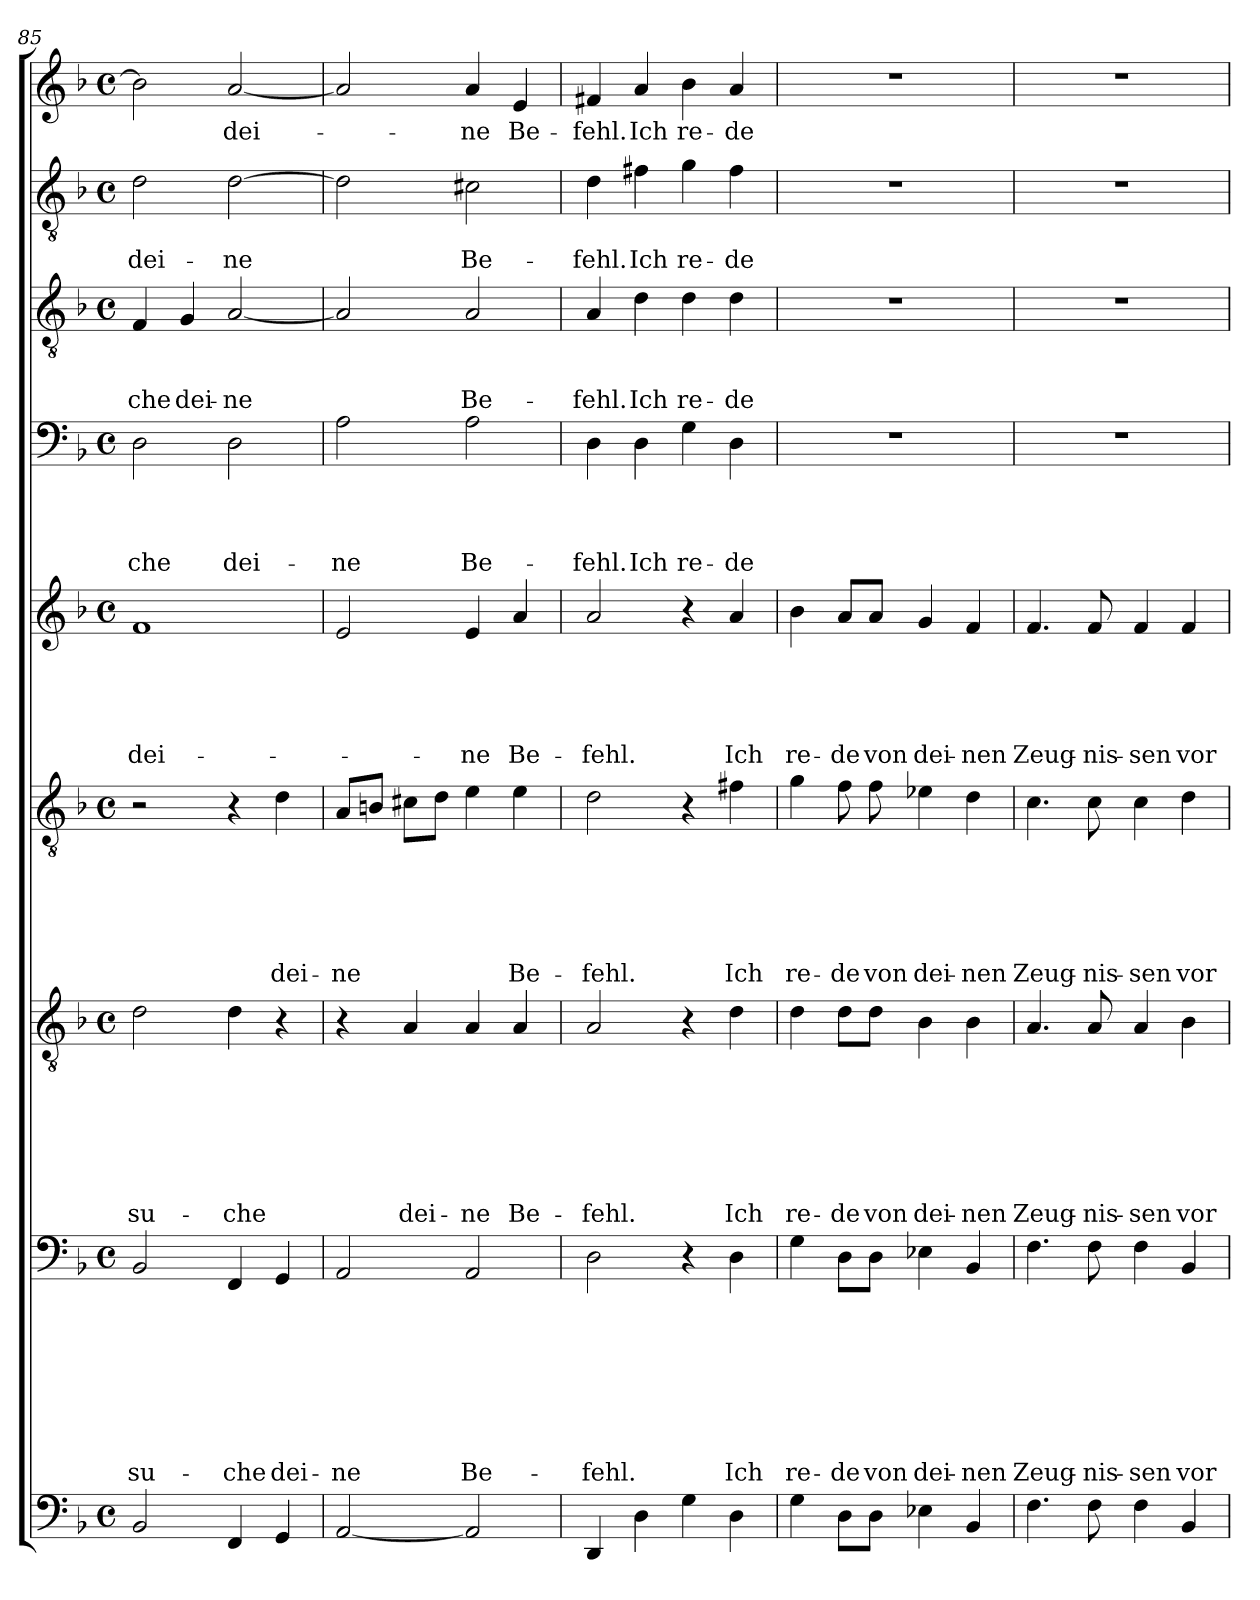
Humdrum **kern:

**kern	**kern	**text	**text	**text	**text	**text	**text	**text	**text	**kern	**text	**text	**text	**text	**text	**text	**text	**kern	**text	**text	**text	**text	**text	**text	**kern	**text	**text	**text	**text	**text	**kern	**text	**text	**text	**text	**kern	**text	**text	**text	**kern	**text	**text	**kern	**text
*part9	*part8	*part8	*part8	*part8	*part8	*part8	*part8	*part8	*part8	*part7	*part7	*part7	*part7	*part7	*part7	*part7	*part7	*part6	*part6	*part6	*part6	*part6	*part6	*part6	*part5	*part5	*part5	*part5	*part5	*part5	*part4	*part4	*part4	*part4	*part4	*part3	*part3	*part3	*part3	*part2	*part2	*part2	*part1	*part1
*staff9	*staff8	*staff8	*staff8	*staff8	*staff8	*staff8	*staff8	*staff8	*staff8	*staff7	*staff7	*staff7	*staff7	*staff7	*staff7	*staff7	*staff7	*staff6	*staff6	*staff6	*staff6	*staff6	*staff6	*staff6	*staff5	*staff5	*staff5	*staff5	*staff5	*staff5	*staff4	*staff4	*staff4	*staff4	*staff4	*staff3	*staff3	*staff3	*staff3	*staff2	*staff2	*staff2	*staff1	*staff1
*clefF4	*clefF4	*	*	*	*	*	*	*	*	*clefGv2	*	*	*	*	*	*	*	*clefGv2	*	*	*	*	*	*	*clefG2	*	*	*	*	*	*clefF4	*	*	*	*	*clefGv2	*	*	*	*clefGv2	*	*	*clefG2	*
*k[b-]	*k[b-]	*	*	*	*	*	*	*	*	*k[b-]	*	*	*	*	*	*	*	*k[b-]	*	*	*	*	*	*	*k[b-]	*	*	*	*	*	*k[b-]	*	*	*	*	*k[b-]	*	*	*	*k[b-]	*	*	*k[b-]	*
*F:	*F:	*	*	*	*	*	*	*	*	*F:	*	*	*	*	*	*	*	*F:	*	*	*	*	*	*	*F:	*	*	*	*	*	*F:	*	*	*	*	*F:	*	*	*	*F:	*	*	*F:	*
*M4/4	*M4/4	*	*	*	*	*	*	*	*	*M4/4	*	*	*	*	*	*	*	*M4/4	*	*	*	*	*	*	*M4/4	*	*	*	*	*	*M4/4	*	*	*	*	*M4/4	*	*	*	*M4/4	*	*	*M4/4	*
*met(c)	*met(c)	*	*	*	*	*	*	*	*	*met(c)	*	*	*	*	*	*	*	*met(c)	*	*	*	*	*	*	*met(c)	*	*	*	*	*	*met(c)	*	*	*	*	*met(c)	*	*	*	*met(c)	*	*	*met(c)	*
=85	=85	=85	=85	=85	=85	=85	=85	=85	=85	=85	=85	=85	=85	=85	=85	=85	=85	=85	=85	=85	=85	=85	=85	=85	=85	=85	=85	=85	=85	=85	=85	=85	=85	=85	=85	=85	=85	=85	=85	=85	=85	=85	=85	=85
!	!	!	!	!	!	!	!	!	!LO:LY:b	!	!	!	!	!	!	!	!LO:LY:b	!	!	!	!	!	!	!	!	!	!	!	!	!LO:LY:b	!	!	!	!	!LO:LY:b	!	!	!	!LO:LY:b	!	!	!LO:LY:b	!	!
2BB-/	2BB-/	.	.	.	.	.	.	.	su-	2d\	.	.	.	.	.	.	su-	2r	.	.	.	.	.	.	1f	.	.	.	.	dei-	2D\	.	.	.	-che	4F/	.	.	-che	2d\	.	dei-	2b-\]	.
!	!	!	!	!	!	!	!	!	!	!	!	!	!	!	!	!	!	!	!	!	!	!	!	!	!	!	!	!	!	!	!	!	!	!	!	!	!	!	!LO:LY:b	!	!	!	!	!
.	.	.	.	.	.	.	.	.	.	.	.	.	.	.	.	.	.	.	.	.	.	.	.	.	.	.	.	.	.	.	.	.	.	.	.	4G/	.	.	dei-	.	.	.	.	.
!	!	!	!	!	!	!	!	!	!LO:LY:b	!	!	!	!	!	!	!	!LO:LY:b	!	!	!	!	!	!	!	!	!	!	!	!	!	!	!	!	!	!LO:LY:b	!	!	!	!LO:LY:b	!	!	!LO:LY:b	!	!LO:LY:b
4FF/	4FF/	.	.	.	.	.	.	.	-che	4d\	.	.	.	.	.	.	-che	4r	.	.	.	.	.	.	.	.	.	.	.	.	2D\	.	.	.	dei-	[2A/	.	.	-ne	[2d\	.	-ne	[2a/	dei-
!	!	!	!	!	!	!	!	!	!LO:LY:b	!	!	!	!	!	!	!	!	!	!	!	!	!	!	!LO:LY:b	!	!	!	!	!	!	!	!	!	!	!	!	!	!	!	!	!	!	!	!
4GG/	4GG/	.	.	.	.	.	.	.	dei-	4r	.	.	.	.	.	.	.	4d\	.	.	.	.	.	dei-	.	.	.	.	.	.	.	.	.	.	.	.	.	.	.	.	.	.	.	.
!!LO:PB:g=z
=86	=86	=86	=86	=86	=86	=86	=86	=86	=86	=86	=86	=86	=86	=86	=86	=86	=86	=86	=86	=86	=86	=86	=86	=86	=86	=86	=86	=86	=86	=86	=86	=86	=86	=86	=86	=86	=86	=86	=86	=86	=86	=86	=86	=86
!	!	!	!	!	!	!	!	!	!LO:LY:b	!	!	!	!	!	!	!	!	!	!	!	!	!	!	!LO:LY:b	!	!	!	!	!	!	!	!	!	!	!LO:LY:b	!	!	!	!	!	!	!	!	!
[2AA/	2AA/	.	.	.	.	.	.	.	-ne	4r	.	.	.	.	.	.	.	8A/L	.	.	.	.	.	-ne	2e/	.	.	.	.	.	2A\	.	.	.	-ne	2A/]	.	.	.	2d\]	.	.	2a/]	.
.	.	.	.	.	.	.	.	.	.	.	.	.	.	.	.	.	.	8Bn/J	.	.	.	.	.	.	.	.	.	.	.	.	.	.	.	.	.	.	.	.	.	.	.	.	.	.
!	!	!	!	!	!	!	!	!	!	!	!	!	!	!	!	!	!LO:LY:b	!	!	!	!	!	!	!	!	!	!	!	!	!	!	!	!	!	!	!	!	!	!	!	!	!	!	!
.	.	.	.	.	.	.	.	.	.	4A/	.	.	.	.	.	.	dei-	8c#X\L	.	.	.	.	.	.	.	.	.	.	.	.	.	.	.	.	.	.	.	.	.	.	.	.	.	.
.	.	.	.	.	.	.	.	.	.	.	.	.	.	.	.	.	.	8d\J	.	.	.	.	.	.	.	.	.	.	.	.	.	.	.	.	.	.	.	.	.	.	.	.	.	.
!	!	!	!	!	!	!	!	!	!LO:LY:b	!	!	!	!	!	!	!	!LO:LY:b	!	!	!	!	!	!	!	!	!	!	!	!	!LO:LY:b	!	!	!	!	!LO:LY:b	!	!	!	!LO:LY:b	!	!	!LO:LY:b	!	!LO:LY:b
2AA/]	2AA/	.	.	.	.	.	.	.	Be-	4A/	.	.	.	.	.	.	-ne	4e\	.	.	.	.	.	.	4e/	.	.	.	.	-ne	2A\	.	.	.	Be-	2A/	.	.	Be-	2c#X\	.	Be-	4a/	-ne
!	!	!	!	!	!	!	!	!	!	!	!	!	!	!	!	!	!LO:LY:b	!	!	!	!	!	!	!LO:LY:b	!	!	!	!	!	!LO:LY:b	!	!	!	!	!	!	!	!	!	!	!	!	!	!LO:LY:b
.	.	.	.	.	.	.	.	.	.	4A/	.	.	.	.	.	.	Be-	4e\	.	.	.	.	.	Be-	4a/	.	.	.	.	Be-	.	.	.	.	.	.	.	.	.	.	.	.	4e/	Be-
=87	=87	=87	=87	=87	=87	=87	=87	=87	=87	=87	=87	=87	=87	=87	=87	=87	=87	=87	=87	=87	=87	=87	=87	=87	=87	=87	=87	=87	=87	=87	=87	=87	=87	=87	=87	=87	=87	=87	=87	=87	=87	=87	=87	=87
!	!	!	!	!	!	!	!	!	!LO:LY:b	!	!	!	!	!	!	!	!LO:LY:b	!	!	!	!	!	!	!LO:LY:b	!	!	!	!	!	!LO:LY:b	!	!	!	!	!LO:LY:b	!	!	!	!LO:LY:b	!	!	!LO:LY:b	!	!LO:LY:b
4DD/	2D\	.	.	.	.	.	.	.	-fehl.	2A/	.	.	.	.	.	.	-fehl.	2d\	.	.	.	.	.	-fehl.	2a/	.	.	.	.	-fehl.	4D\	.	.	.	-fehl.	4A/	.	.	-fehl.	4d\	.	-fehl.	4f#X/	-fehl.
!	!	!	!	!	!	!	!	!	!	!	!	!	!	!	!	!	!	!	!	!	!	!	!	!	!	!	!	!	!	!	!	!	!	!	!LO:LY:b	!	!	!	!LO:LY:b	!	!	!LO:LY:b	!	!LO:LY:b
4D\	.	.	.	.	.	.	.	.	.	.	.	.	.	.	.	.	.	.	.	.	.	.	.	.	.	.	.	.	.	.	4D\	.	.	.	Ich	4d\	.	.	Ich	4f#X\	.	Ich	4a/	Ich
!	!	!	!	!	!	!	!	!	!	!	!	!	!	!	!	!	!	!	!	!	!	!	!	!	!	!	!	!	!	!	!	!	!	!	!LO:LY:b	!	!	!	!LO:LY:b	!	!	!LO:LY:b	!	!LO:LY:b
4G\	4r	.	.	.	.	.	.	.	.	4r	.	.	.	.	.	.	.	4r	.	.	.	.	.	.	4r	.	.	.	.	.	4G\	.	.	.	re-	4d\	.	.	re-	4g\	.	re-	4b-\	re-
!	!	!	!	!	!	!	!	!	!LO:LY:b	!	!	!	!	!	!	!	!LO:LY:b	!	!	!	!	!	!	!LO:LY:b	!	!	!	!	!	!LO:LY:b	!	!	!	!	!LO:LY:b	!	!	!	!LO:LY:b	!	!	!LO:LY:b	!	!LO:LY:b
4D\	4D\	.	.	.	.	.	.	.	Ich	4d\	.	.	.	.	.	.	Ich	4f#X\	.	.	.	.	.	Ich	4a/	.	.	.	.	Ich	4D\	.	.	.	-de	4d\	.	.	-de	4f#\	.	-de	4a/	-de
=88	=88	=88	=88	=88	=88	=88	=88	=88	=88	=88	=88	=88	=88	=88	=88	=88	=88	=88	=88	=88	=88	=88	=88	=88	=88	=88	=88	=88	=88	=88	=88	=88	=88	=88	=88	=88	=88	=88	=88	=88	=88	=88	=88	=88
!	!	!	!	!	!	!	!	!	!LO:LY:b	!	!	!	!	!	!	!	!LO:LY:b	!	!	!	!	!	!	!LO:LY:b	!	!	!	!	!	!LO:LY:b	!	!	!	!	!	!	!	!	!	!	!	!	!	!
4G\	4G\	.	.	.	.	.	.	.	re-	4d\	.	.	.	.	.	.	re-	4g\	.	.	.	.	.	re-	4b-\	.	.	.	.	re-	1r	.	.	.	.	1r	.	.	.	1r	.	.	1r	.
!	!	!	!	!	!	!	!	!	!LO:LY:b	!	!	!	!	!	!	!	!LO:LY:b	!	!	!	!	!	!	!LO:LY:b	!	!	!	!	!	!LO:LY:b	!	!	!	!	!	!	!	!	!	!	!	!	!	!
8D\L	8D\L	.	.	.	.	.	.	.	-de	8d\L	.	.	.	.	.	.	-de	8f\	.	.	.	.	.	-de	8a/L	.	.	.	.	-de	.	.	.	.	.	.	.	.	.	.	.	.	.	.
!	!	!	!	!	!	!	!	!	!LO:LY:b	!	!	!	!	!	!	!	!LO:LY:b	!	!	!	!	!	!	!LO:LY:b	!	!	!	!	!	!LO:LY:b	!	!	!	!	!	!	!	!	!	!	!	!	!	!
8D\J	8D\J	.	.	.	.	.	.	.	von	8d\J	.	.	.	.	.	.	von	8f\	.	.	.	.	.	von	8a/J	.	.	.	.	von	.	.	.	.	.	.	.	.	.	.	.	.	.	.
!	!	!	!	!	!	!	!	!	!LO:LY:b	!	!	!	!	!	!	!	!LO:LY:b	!	!	!	!	!	!	!LO:LY:b	!	!	!	!	!	!LO:LY:b	!	!	!	!	!	!	!	!	!	!	!	!	!	!
4E-X\	4E-X\	.	.	.	.	.	.	.	dei-	4B-\	.	.	.	.	.	.	dei-	4e-X\	.	.	.	.	.	dei-	4g/	.	.	.	.	dei-	.	.	.	.	.	.	.	.	.	.	.	.	.	.
!	!	!	!	!	!	!	!	!	!LO:LY:b	!	!	!	!	!	!	!	!LO:LY:b	!	!	!	!	!	!	!LO:LY:b	!	!	!	!	!	!LO:LY:b	!	!	!	!	!	!	!	!	!	!	!	!	!	!
4BB-/	4BB-/	.	.	.	.	.	.	.	-nen	4B-\	.	.	.	.	.	.	-nen	4d\	.	.	.	.	.	-nen	4f/	.	.	.	.	-nen	.	.	.	.	.	.	.	.	.	.	.	.	.	.
=89	=89	=89	=89	=89	=89	=89	=89	=89	=89	=89	=89	=89	=89	=89	=89	=89	=89	=89	=89	=89	=89	=89	=89	=89	=89	=89	=89	=89	=89	=89	=89	=89	=89	=89	=89	=89	=89	=89	=89	=89	=89	=89	=89	=89
!	!	!	!	!	!	!	!	!	!LO:LY:b	!	!	!	!	!	!	!	!LO:LY:b	!	!	!	!	!	!	!LO:LY:b	!	!	!	!	!	!LO:LY:b	!	!	!	!	!	!	!	!	!	!	!	!	!	!
4.F\	4.F\	.	.	.	.	.	.	.	Zeug-	4.A/	.	.	.	.	.	.	Zeug-	4.c\	.	.	.	.	.	Zeug-	4.f/	.	.	.	.	Zeug-	1r	.	.	.	.	1r	.	.	.	1r	.	.	1r	.
!	!	!	!	!	!	!	!	!	!LO:LY:b	!	!	!	!	!	!	!	!LO:LY:b	!	!	!	!	!	!	!LO:LY:b	!	!	!	!	!	!LO:LY:b	!	!	!	!	!	!	!	!	!	!	!	!	!	!
8F\	8F\	.	.	.	.	.	.	.	-nis-	8A/	.	.	.	.	.	.	-nis-	8c\	.	.	.	.	.	-nis-	8f/	.	.	.	.	-nis-	.	.	.	.	.	.	.	.	.	.	.	.	.	.
!	!	!	!	!	!	!	!	!	!LO:LY:b	!	!	!	!	!	!	!	!LO:LY:b	!	!	!	!	!	!	!LO:LY:b	!	!	!	!	!	!LO:LY:b	!	!	!	!	!	!	!	!	!	!	!	!	!	!
4F\	4F\	.	.	.	.	.	.	.	-sen	4A/	.	.	.	.	.	.	-sen	4c\	.	.	.	.	.	-sen	4f/	.	.	.	.	-sen	.	.	.	.	.	.	.	.	.	.	.	.	.	.
!	!	!	!	!	!	!	!	!	!LO:LY:b	!	!	!	!	!	!	!	!LO:LY:b	!	!	!	!	!	!	!LO:LY:b	!	!	!	!	!	!LO:LY:b	!	!	!	!	!	!	!	!	!	!	!	!	!	!
4BB-/	4BB-/	.	.	.	.	.	.	.	vor	4B-\	.	.	.	.	.	.	vor	4d\	.	.	.	.	.	vor	4f/	.	.	.	.	vor	.	.	.	.	.	.	.	.	.	.	.	.	.	.
=	=	=	=	=	=	=	=	=	=	=	=	=	=	=	=	=	=	=	=	=	=	=	=	=	=	=	=	=	=	=	=	=	=	=	=	=	=	=	=	=	=	=	=	=
*-	*-	*-	*-	*-	*-	*-	*-	*-	*-	*-	*-	*-	*-	*-	*-	*-	*-	*-	*-	*-	*-	*-	*-	*-	*-	*-	*-	*-	*-	*-	*-	*-	*-	*-	*-	*-	*-	*-	*-	*-	*-	*-	*-	*-
